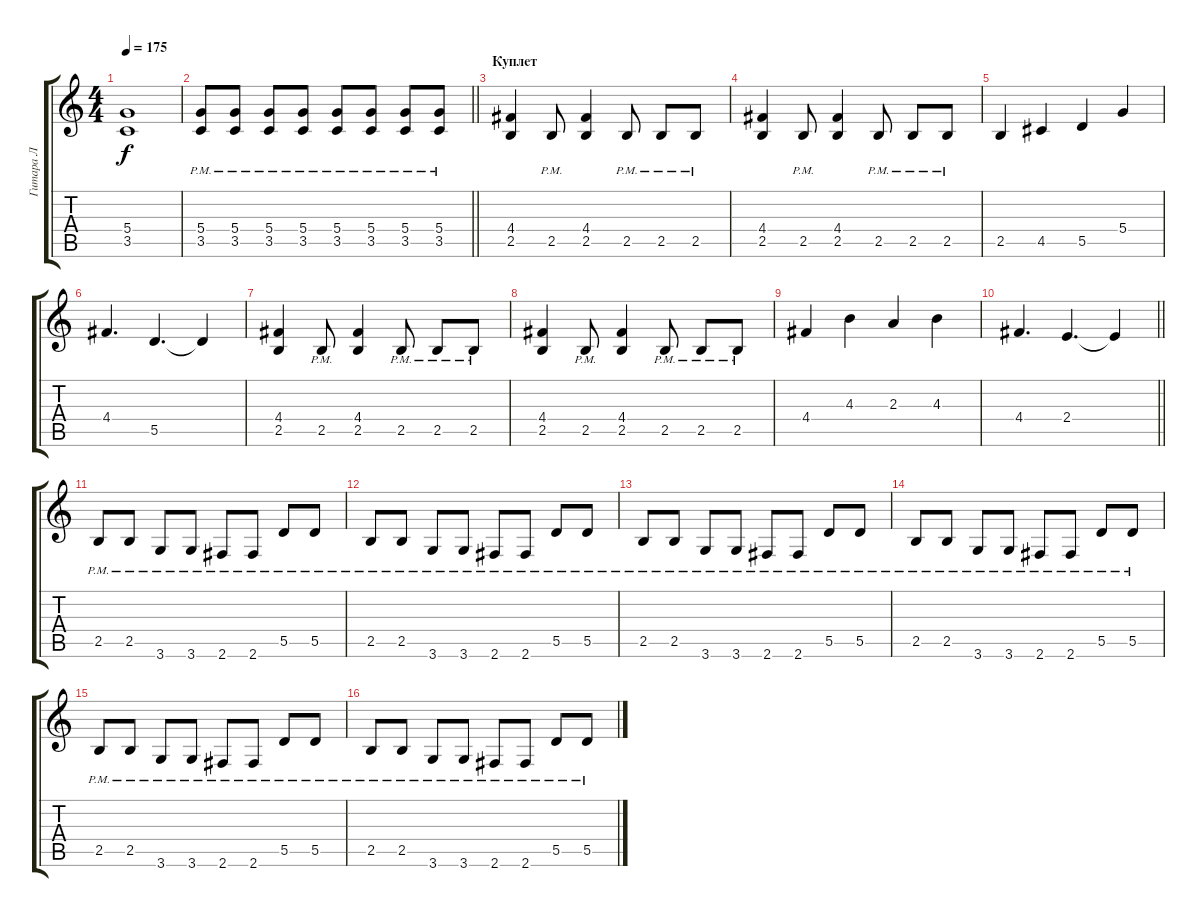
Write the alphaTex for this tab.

\track ("Гитара Л" "Гитара Л") {instrument distortionguitar}
\staff {score tabs}
\tuning (E4 B3 G3 D3 A2 E2) {hide}
\ts (4 4)
\tempo 175
\clef g2
\ks c
(5.4 3.5).1{dy f} |
\barLineRight lightlight
(5.4{pm} 3.5{pm}).8 (5.4{pm} 3.5{pm}).8 (5.4{pm} 3.5{pm}).8 (5.4{pm} 3.5{pm}).8 (5.4{pm} 3.5{pm}).8 (5.4{pm} 3.5{pm}).8 (5.4{pm} 3.5{pm}).8 (5.4{pm} 3.5{pm}).8 |
\section ("" "Куплет")
(4.4 2.5).4 2.5{pm}.8 (4.4 2.5).4 2.5{pm}.8 2.5{pm}.8 2.5{pm}.8 |
(4.4 2.5).4 2.5{pm}.8 (4.4 2.5).4 2.5{pm}.8 2.5{pm}.8 2.5{pm}.8 |
2.5.4 4.5.4 5.5.4 5.4.4 |
4.4.4{d} 5.5.4{d} 5.5{t}.4 |
(4.4 2.5).4 2.5{pm}.8 (4.4 2.5).4 2.5{pm}.8 2.5{pm}.8 2.5{pm}.8 |
(4.4 2.5).4 2.5{pm}.8 (4.4 2.5).4 2.5{pm}.8 2.5{pm}.8 2.5{pm}.8 |
4.4.4 4.3.4 2.3.4 4.3.4 |
\barLineRight lightlight
4.4.4{d} 2.4.4{d} 2.4{t}.4 |
\section ("" " ")
2.5{pm}.8 2.5{pm}.8 3.6{pm}.8 3.6{pm}.8 2.6{pm}.8 2.6{pm}.8 5.5{pm}.8 5.5{pm}.8 |
2.5{pm}.8 2.5{pm}.8 3.6{pm}.8 3.6{pm}.8 2.6{pm}.8 2.6{pm}.8 5.5{pm}.8 5.5{pm}.8 |
2.5{pm}.8 2.5{pm}.8 3.6{pm}.8 3.6{pm}.8 2.6{pm}.8 2.6{pm}.8 5.5{pm}.8 5.5{pm}.8 |
2.5{pm}.8 2.5{pm}.8 3.6{pm}.8 3.6{pm}.8 2.6{pm}.8 2.6{pm}.8 5.5{pm}.8 5.5{pm}.8 |
2.5{pm}.8 2.5{pm}.8 3.6{pm}.8 3.6{pm}.8 2.6{pm}.8 2.6{pm}.8 5.5{pm}.8 5.5{pm}.8 |
2.5{pm}.8 2.5{pm}.8 3.6{pm}.8 3.6{pm}.8 2.6{pm}.8 2.6{pm}.8 5.5{pm}.8 5.5{pm}.8
